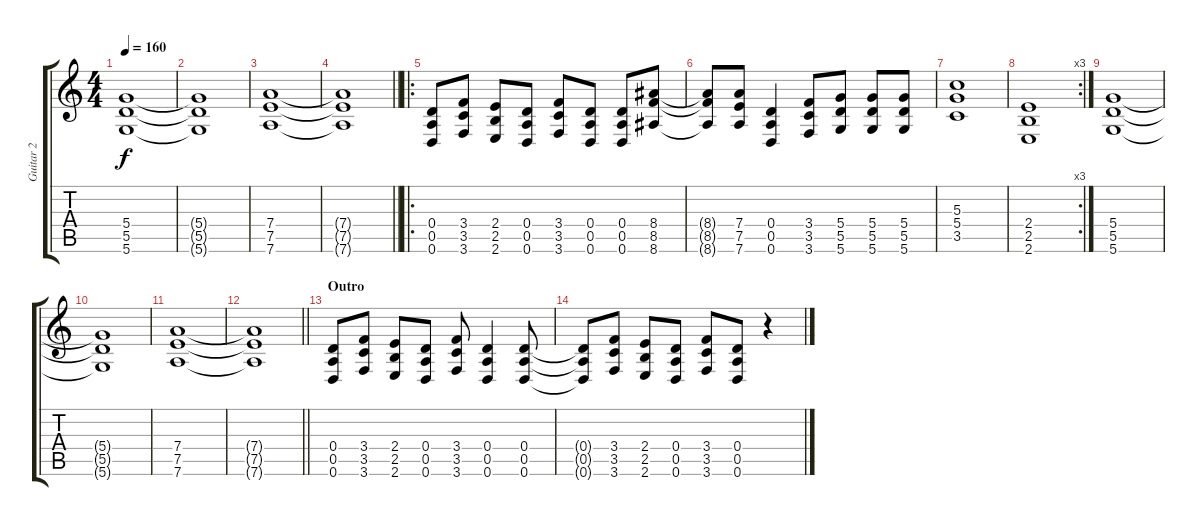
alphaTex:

\track ("Guitar 2" "Guitar 2") {instrument distortionguitar}
\staff {score tabs}
\tuning (E4 B3 G3 D3 A2 D2) {hide}
\ts (4 4)
\tempo 160
\clef g2
\ks c
(5.4 5.5 5.6).1{dy f} |
(5.4{t} 5.5{t} 5.6{t}).1 |
(7.4 7.5 7.6).1 |
\barLineRight lightlight
(7.4{t} 7.5{t} 7.6{t}).1 |
\ro
(0.4 0.5 0.6).8{volume 13 balance 16} (3.4 3.5 3.6).8 (2.4 2.5 2.6).8 (0.4 0.5 0.6).8 (3.4 3.5 3.6).8 (0.4 0.5 0.6).8 (0.4 0.5 0.6).8 (8.4 8.5 8.6).8 |
(8.4{t} 8.5{t} 8.6{t}).8 (7.4 7.5 7.6).8 (0.4 0.5 0.6).4 (3.4 3.5 3.6).8{balance 8} (5.4 5.5 5.6).8 (5.4 5.5 5.6).8 (5.4 5.5 5.6).8 |
(5.3 5.4 3.5).1 |
\rc 3
(2.4 2.5 2.6).1 |
(5.4 5.5 5.6).1 |
(5.4{t} 5.5{t} 5.6{t}).1 |
(7.4 7.5 7.6).1 |
\barLineRight lightlight
(7.4{t} 7.5{t} 7.6{t}).1 |
\section ("" "Outro")
(0.4 0.5 0.6).8 (3.4 3.5 3.6).8 (2.4 2.5 2.6).8 (0.4 0.5 0.6).8 (3.4 3.5 3.6).8 (0.4 0.5 0.6).4 (0.4 0.5 0.6).8 |
(0.4{t} 0.5{t} 0.6{t}).8 (3.4 3.5 3.6).8 (2.4 2.5 2.6).8 (0.4 0.5 0.6).8 (3.4 3.5 3.6).8 (0.4 0.5 0.6).8 r.4
